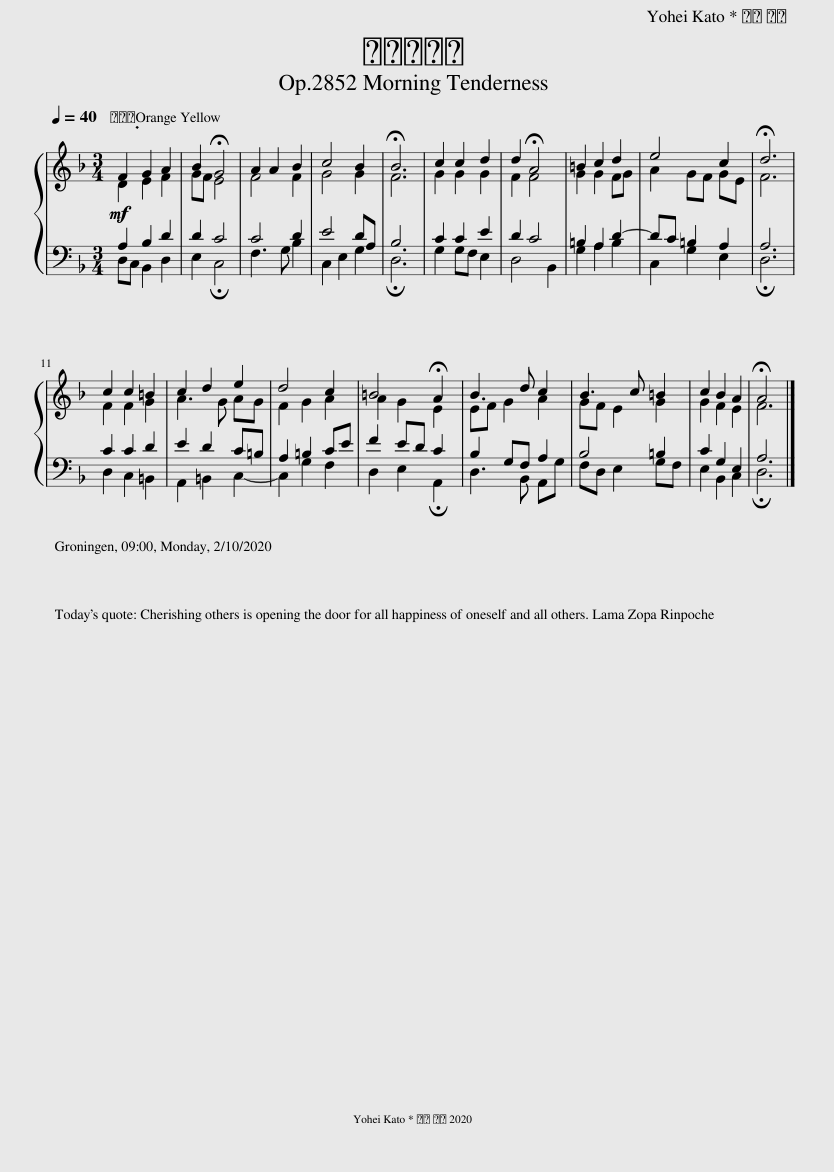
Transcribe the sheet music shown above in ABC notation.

X:1
%%score { ( 1 2 ) | ( 3 4 ) }
L:1/8
Q:1/4=40
M:3/4
I:linebreak $
K:F
V:1 treble
V:2 treble
V:3 bass
V:4 bass
V:1
!mf! D2 E2 F2 | GF E4 | F4 F2 | G4 G2 | !fermata!F6 | %5
 G2 G2 G2 | F2 !fermata!F4 | G2 G2 FG | A2 GF GE | !fermata!F6 |$ %10
 F2 F2 G2 | A3 G AG | F2 G2 A2 | A2 G2 !fermata!E2 | EF G2 A2 | %15
 GF E2 G2 | G2 F2 E2 | !fermata!F6 |] %18
V:2
 F2 G2 A2 | B2 !fermata!G4 | A2 A2 B2 | c4 B2 | B6 | %5
 c2 c2 d2 | d2 A4 | =B2 c2 d2 | e4 c2 | d6 |$ %10
 c2 c2 =B2 | c2 d2 e2 | d4 c2 | =B4 A2 | B3 d c2 | %15
 B3 c =B2 | c2 B2 A2 | A6 |] %18
V:3
 D,C, B,,2 D,2 | E,2 C,4 | F,3 G, B,2 | C,2 E,2 G,2 | !fermata!D,6 | %5
 G,2 G,F, E,2 | D,4 B,,2 | G,2 A,2 =B,2 | C,2 G,2 E,2 | !fermata!D,6 |$ %10
 D,2 C,2 =B,,2 | A,,2 =B,,2 C,2- | C,2 G,2 F,2 | D,2 E,2 !fermata!A,,2 | D,3 B,, A,,G, | %15
 F,D, E,2 G,F, | E,2 B,,2 C,2 | !fermata!D,6 |] %18
V:4
 A,2 B,2 D2 | D2 !fermata!C4 | C4 D2 | E4 DA, | B,6 | %5
 C2 C2 E2 | D2 C4 | =B,2 A,2 D2- | DC =B,2 A,2 | A,6 |$ %10
 C2 C2 D2 | E2 D2 C=B, | A,2 =B,2 CE | F2 ED C2 | B,2 G,F, A,2 | %15
 B,4 =B,2 | C2 G,2 E,2 | A,6 |] %18
